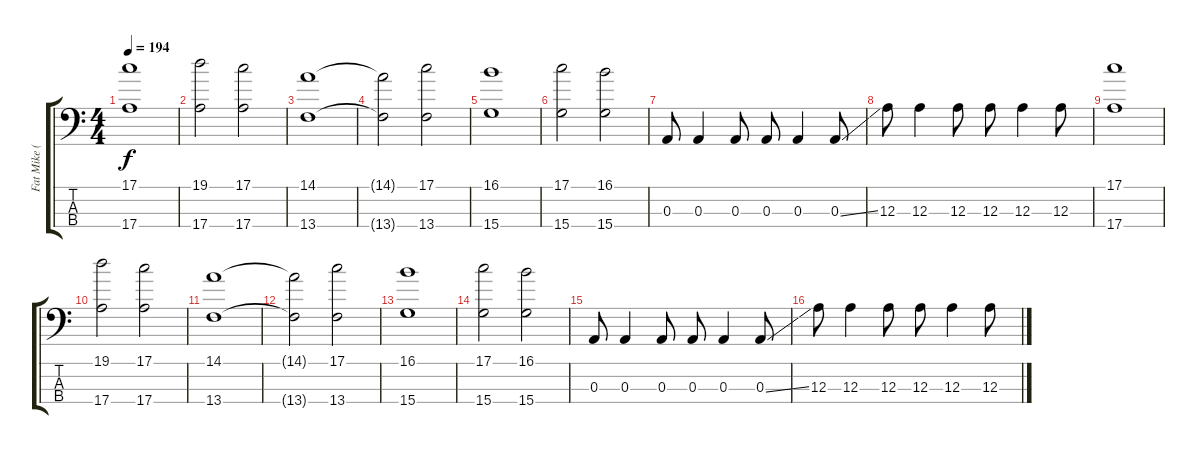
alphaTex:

\track ("Fat Mike (Bass)" "Fat Mike (") {instrument electricbassfinger}
\staff {score tabs}
\tuning (G2 D2 A1 E1) {hide}
\ts (4 4)
\tempo 194
\clef f4
\ks c
(17.1 17.4).1{dy f} |
(19.1 17.4).2 (17.1 17.4).2 |
(14.1 13.4).1 |
(14.1{t} 13.4{t}).2 (17.1 13.4).2 |
(16.1 15.4).1 |
(17.1 15.4).2 (16.1 15.4).2 |
0.3.8 0.3.4 0.3.8 0.3.8 0.3.4 0.3{ss}.8 |
12.3.8 12.3.4 12.3.8 12.3.8 12.3.4 12.3.8 |
(17.1 17.4).1 |
(19.1 17.4).2 (17.1 17.4).2 |
(14.1 13.4).1 |
(14.1{t} 13.4{t}).2 (17.1 13.4).2 |
(16.1 15.4).1 |
(17.1 15.4).2 (16.1 15.4).2 |
0.3.8 0.3.4 0.3.8 0.3.8 0.3.4 0.3{ss}.8 |
12.3.8 12.3.4 12.3.8 12.3.8 12.3.4 12.3.8
